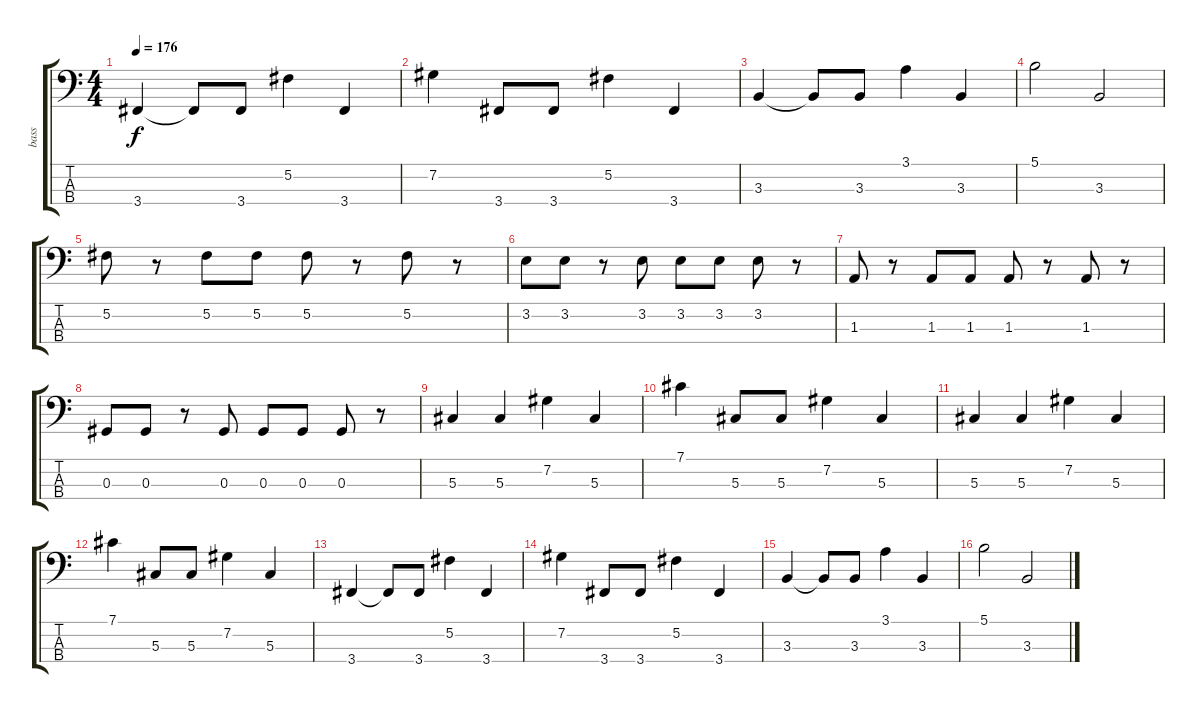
\track ("bass" "bass") {instrument electricbassfinger}
\staff {score tabs}
\tuning (Gb2 Db2 Ab1 Eb1) {hide}
\ts (4 4)
\tempo 176
\clef f4
\ks c
3.4.4{dy f} 3.4{t}.8 3.4.8 5.2.4 3.4.4 |
7.2.4 3.4.8 3.4.8 5.2.4 3.4.4 |
3.3.4 3.3{t}.8 3.3.8 3.1.4 3.3.4 |
5.1.2 3.3.2 |
5.2.8 r.8 5.2.8 5.2.8 5.2.8 r.8 5.2.8 r.8 |
3.2.8 3.2.8 r.8 3.2.8 3.2.8 3.2.8 3.2.8 r.8 |
1.3.8 r.8 1.3.8 1.3.8 1.3.8 r.8 1.3.8 r.8 |
0.3.8 0.3.8 r.8 0.3.8 0.3.8 0.3.8 0.3.8 r.8 |
5.3.4 5.3.4 7.2.4 5.3.4 |
7.1.4 5.3.8 5.3.8 7.2.4 5.3.4 |
5.3.4 5.3.4 7.2.4 5.3.4 |
7.1.4 5.3.8 5.3.8 7.2.4 5.3.4 |
3.4.4 3.4{t}.8 3.4.8 5.2.4 3.4.4 |
7.2.4 3.4.8 3.4.8 5.2.4 3.4.4 |
3.3.4 3.3{t}.8 3.3.8 3.1.4 3.3.4 |
5.1.2 3.3.2
